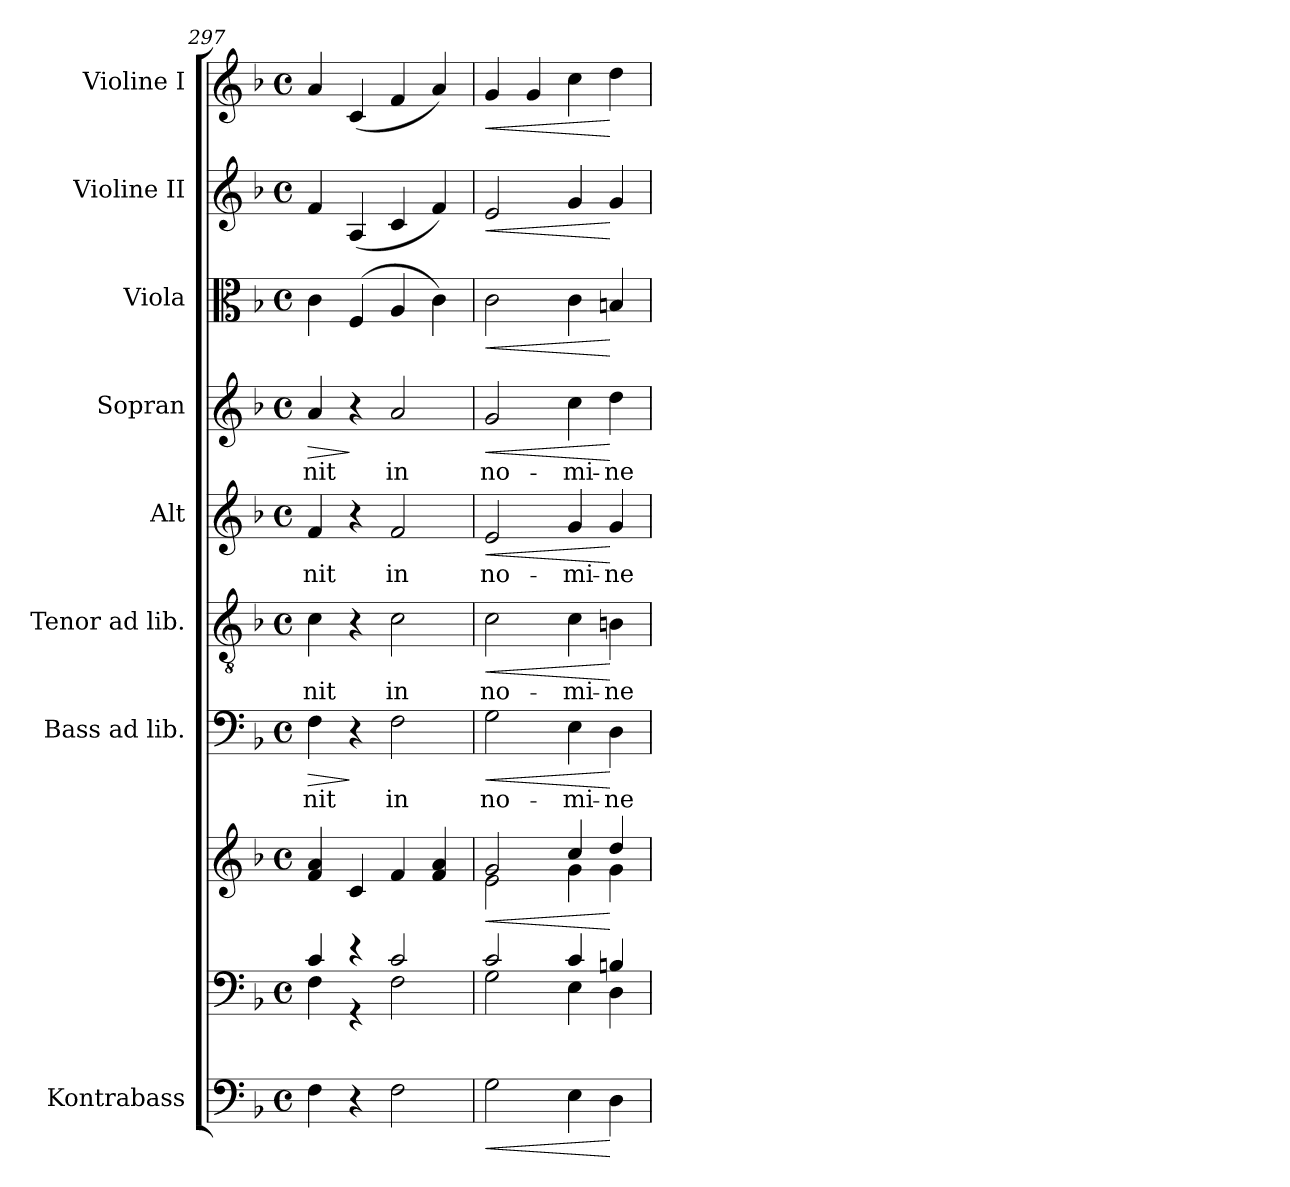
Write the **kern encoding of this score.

**kern	**dynam	**kern	**kern	**dynam	**kern	**text	**dynam	**kern	**text	**dynam	**kern	**text	**dynam	**kern	**text	**dynam	**kern	**dynam	**kern	**dynam	**kern	**dynam
*part9	*part9	*part8	*part8	*part8	*part7	*part7	*part7	*part6	*part6	*part6	*part5	*part5	*part5	*part4	*part4	*part4	*part3	*part3	*part2	*part2	*part1	*part1
*staff10	*staff10	*staff9	*staff8	*staff8/9	*staff7	*staff7	*staff7	*staff6	*staff6	*staff6	*staff5	*staff5	*staff5	*staff4	*staff4	*staff4	*staff3	*staff3	*staff2	*staff2	*staff1	*staff1
*I"Kontrabass	*	*	*	*	*I"Bass ad lib.	*	*	*I"Tenor ad lib.	*	*	*I"Alt	*	*	*I"Sopran	*	*	*I"Viola	*	*I"Violine II	*	*I"Violine I	*
*I'Kb.	*	*	*	*	*I'B.	*	*	*I'T.	*	*	*I'A.	*	*	*I'S.	*	*	*I'Vla.	*	*I'Vl. II	*	*I'Vl. I	*
*clefF4	*	*clefF4	*clefG2	*	*clefF4	*	*	*clefGv2	*	*	*clefG2	*	*	*clefG2	*	*	*clefC3	*	*clefG2	*	*clefG2	*
*ITrd7c12	*	*	*	*	*	*	*	*	*	*	*	*	*	*	*	*	*	*	*	*	*	*
*k[b-]	*	*k[b-]	*k[b-]	*	*k[b-]	*	*	*k[b-]	*	*	*k[b-]	*	*	*k[b-]	*	*	*k[b-]	*	*k[b-]	*	*k[b-]	*
*F:	*	*F:	*F:	*	*F:	*	*	*F:	*	*	*F:	*	*	*F:	*	*	*F:	*	*F:	*	*F:	*
*M4/4	*	*M4/4	*M4/4	*	*M4/4	*	*	*M4/4	*	*	*M4/4	*	*	*M4/4	*	*	*M4/4	*	*M4/4	*	*M4/4	*
*met(c)	*	*met(c)	*met(c)	*	*met(c)	*	*	*met(c)	*	*	*met(c)	*	*	*met(c)	*	*	*met(c)	*	*met(c)	*	*met(c)	*
=297	=297	=297	=297	=297	=297	=297	=297	=297	=297	=297	=297	=297	=297	=297	=297	=297	=297	=297	=297	=297	=297	=297
*	*	*^	*	*	*	*	*	*	*	*	*	*	*	*	*	*	*	*	*	*	*	*
!	!	!	!	!	!	!	!LO:LY:b	!LO:HP:b	!	!LO:LY:b	!	!	!LO:LY:b	!	!	!LO:LY:b	!LO:HP:b	!	!	!	!	!	!
4FF\	.	4c/	4F\	4f/ 4a/	.	4F\	-nit	>	4c\	-nit	.	4f/	-nit	.	4a/	-nit	>	4c\	.	4f/	.	4a/	.
4r	.	4r	4r	4c/	.	4r	.	]	4r	.	.	4r	.	.	4r	.	]	(4F/	.	(<4A/	.	(<4c/	.
!	!	!	!	!	!	!	!LO:LY:b	!	!	!LO:LY:b	!	!	!LO:LY:b	!	!	!LO:LY:b	!	!	!	!	!	!	!
2FF\	.	2c/	2F\	4f/	.	2F\	in	.	2c\	in	.	2f/	in	.	2a/	in	.	4A/	.	4c/	.	4f/	.
.	.	.	.	4f/ 4a/	.	.	.	.	.	.	.	.	.	.	.	.	.	4c\)	.	4f/)	.	4a/)	.
=298	=298	=298	=298	=298	=298	=298	=298	=298	=298	=298	=298	=298	=298	=298	=298	=298	=298	=298	=298	=298	=298	=298	=298
!	!LO:HP:b	!	!	!	!LO:HP:b	!	!LO:LY:b	!LO:HP:b	!	!LO:LY:b	!LO:HP:b	!	!LO:LY:b	!LO:HP:b	!	!LO:LY:b	!LO:HP:b	!	!LO:HP:b	!	!LO:HP:b	!	!LO:HP:b
*	*	*	*	*^	*	*	*	*	*	*	*	*	*	*	*	*	*	*	*	*	*	*	*
2GG\	<	2c/	2G\	2g/	2e\	<	2G\	no-	<	2c\	no-	<	2e/	no-	<	2g/	no-	<	2c\	<	2e/	<	4g/	<
.	.	.	.	.	.	.	.	.	.	.	.	.	.	.	.	.	.	.	.	.	.	.	4g/	.
!	!	!	!	!	!	!	!	!LO:LY:b	!	!	!LO:LY:b	!	!	!LO:LY:b	!	!	!LO:LY:b	!	!	!	!	!	!	!
4EE\	.	4c/	4E\	4cc/	4g\	.	4E\	-mi-	.	4c\	-mi-	.	4g/	-mi-	.	4cc\	-mi-	.	4c\	.	4g/	.	4cc\	.
!	!	!	!	!	!	!	!	!LO:LY:b	!	!	!LO:LY:b	!	!	!LO:LY:b	!	!	!LO:LY:b	!	!	!	!	!	!	!
4DD\	[	4Bn/	4D\	4dd/	4g\	[	4D\	-ne	[	4Bn\	-ne	[	4g/	-ne	[	4dd\	-ne	[	4Bn/	[	4g/	[	4dd\	[
*	*	*v	*v	*	*	*	*	*	*	*	*	*	*	*	*	*	*	*	*	*	*	*	*	*
*	*	*	*v	*v	*	*	*	*	*	*	*	*	*	*	*	*	*	*	*	*	*	*	*
=	=	=	=	=	=	=	=	=	=	=	=	=	=	=	=	=	=	=	=	=	=	=
*-	*-	*-	*-	*-	*-	*-	*-	*-	*-	*-	*-	*-	*-	*-	*-	*-	*-	*-	*-	*-	*-	*-
